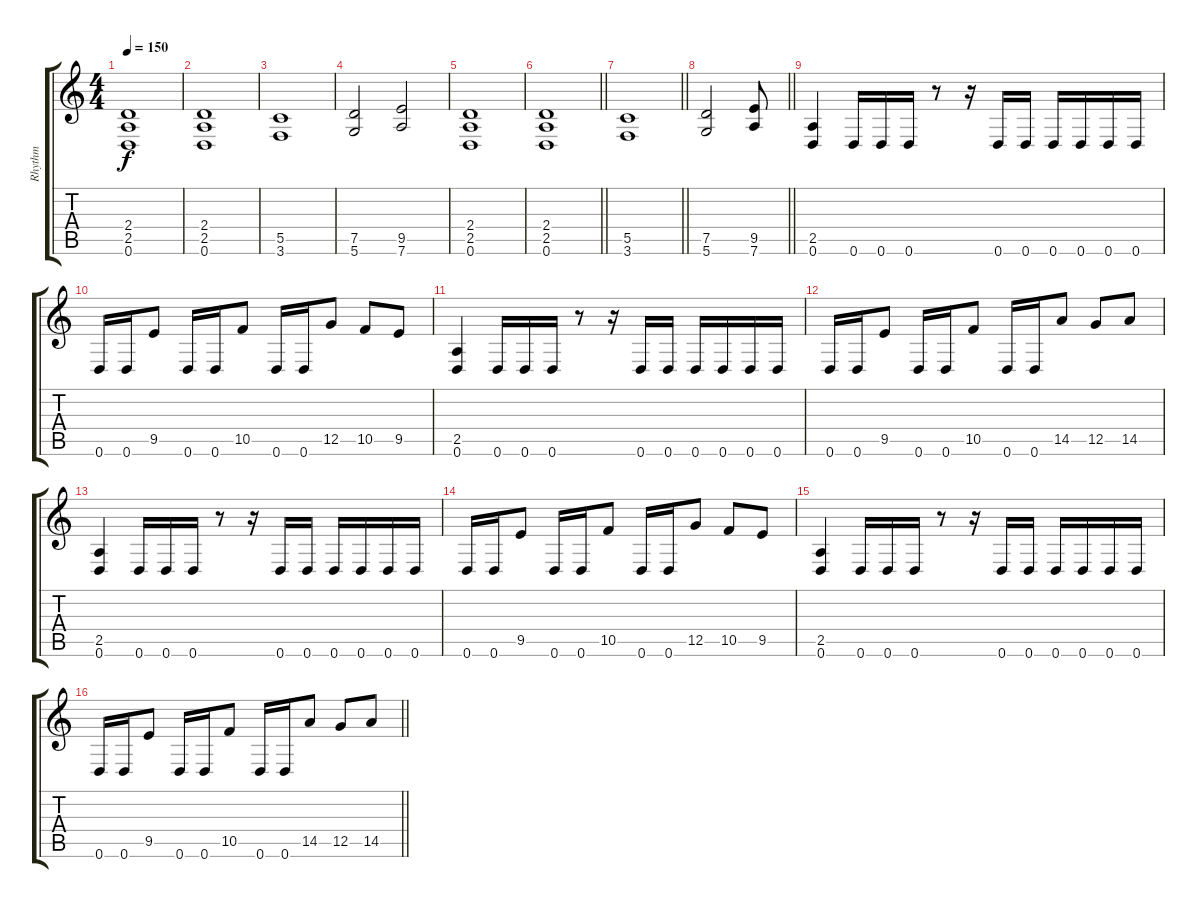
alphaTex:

\track ("Rhythm" "Rhythm") {instrument distortionguitar}
\staff {score tabs}
\tuning (D4 A3 F3 C3 G2 D2) {hide}
\ts (4 4)
\tempo 150
\clef g2
\ks c
(2.4 2.5 0.6).1{dy f} |
(2.4 2.5 0.6).1 |
(5.5 3.6).1 |
(7.5 5.6).2 (9.5 7.6).2 |
(2.4 2.5 0.6).1 |
\barLineRight lightlight
(2.4 2.5 0.6).1 |
\barLineRight lightlight
(5.5 3.6).1 |
\barLineRight lightlight
(7.5 5.6).2 (9.5 7.6).8 |
\section ("" "")
(2.5 0.6).4 0.6.16 0.6.16 0.6.16 r.8 r.16 0.6.16 0.6.16 0.6.16 0.6.16 0.6.16 0.6.16 |
0.6.16 0.6.16 9.5.8 0.6.16 0.6.16 10.5.8 0.6.16 0.6.16 12.5.8 10.5.8 9.5.8 |
(2.5 0.6).4 0.6.16 0.6.16 0.6.16 r.8 r.16 0.6.16 0.6.16 0.6.16 0.6.16 0.6.16 0.6.16 |
0.6.16 0.6.16 9.5.8 0.6.16 0.6.16 10.5.8 0.6.16 0.6.16 14.5.8 12.5.8 14.5.8 |
(2.5 0.6).4 0.6.16 0.6.16 0.6.16 r.8 r.16 0.6.16 0.6.16 0.6.16 0.6.16 0.6.16 0.6.16 |
0.6.16 0.6.16 9.5.8 0.6.16 0.6.16 10.5.8 0.6.16 0.6.16 12.5.8 10.5.8 9.5.8 |
(2.5 0.6).4 0.6.16 0.6.16 0.6.16 r.8 r.16 0.6.16 0.6.16 0.6.16 0.6.16 0.6.16 0.6.16 |
\barLineRight lightlight
0.6.16 0.6.16 9.5.8 0.6.16 0.6.16 10.5.8 0.6.16 0.6.16 14.5.8 12.5.8 14.5.8
